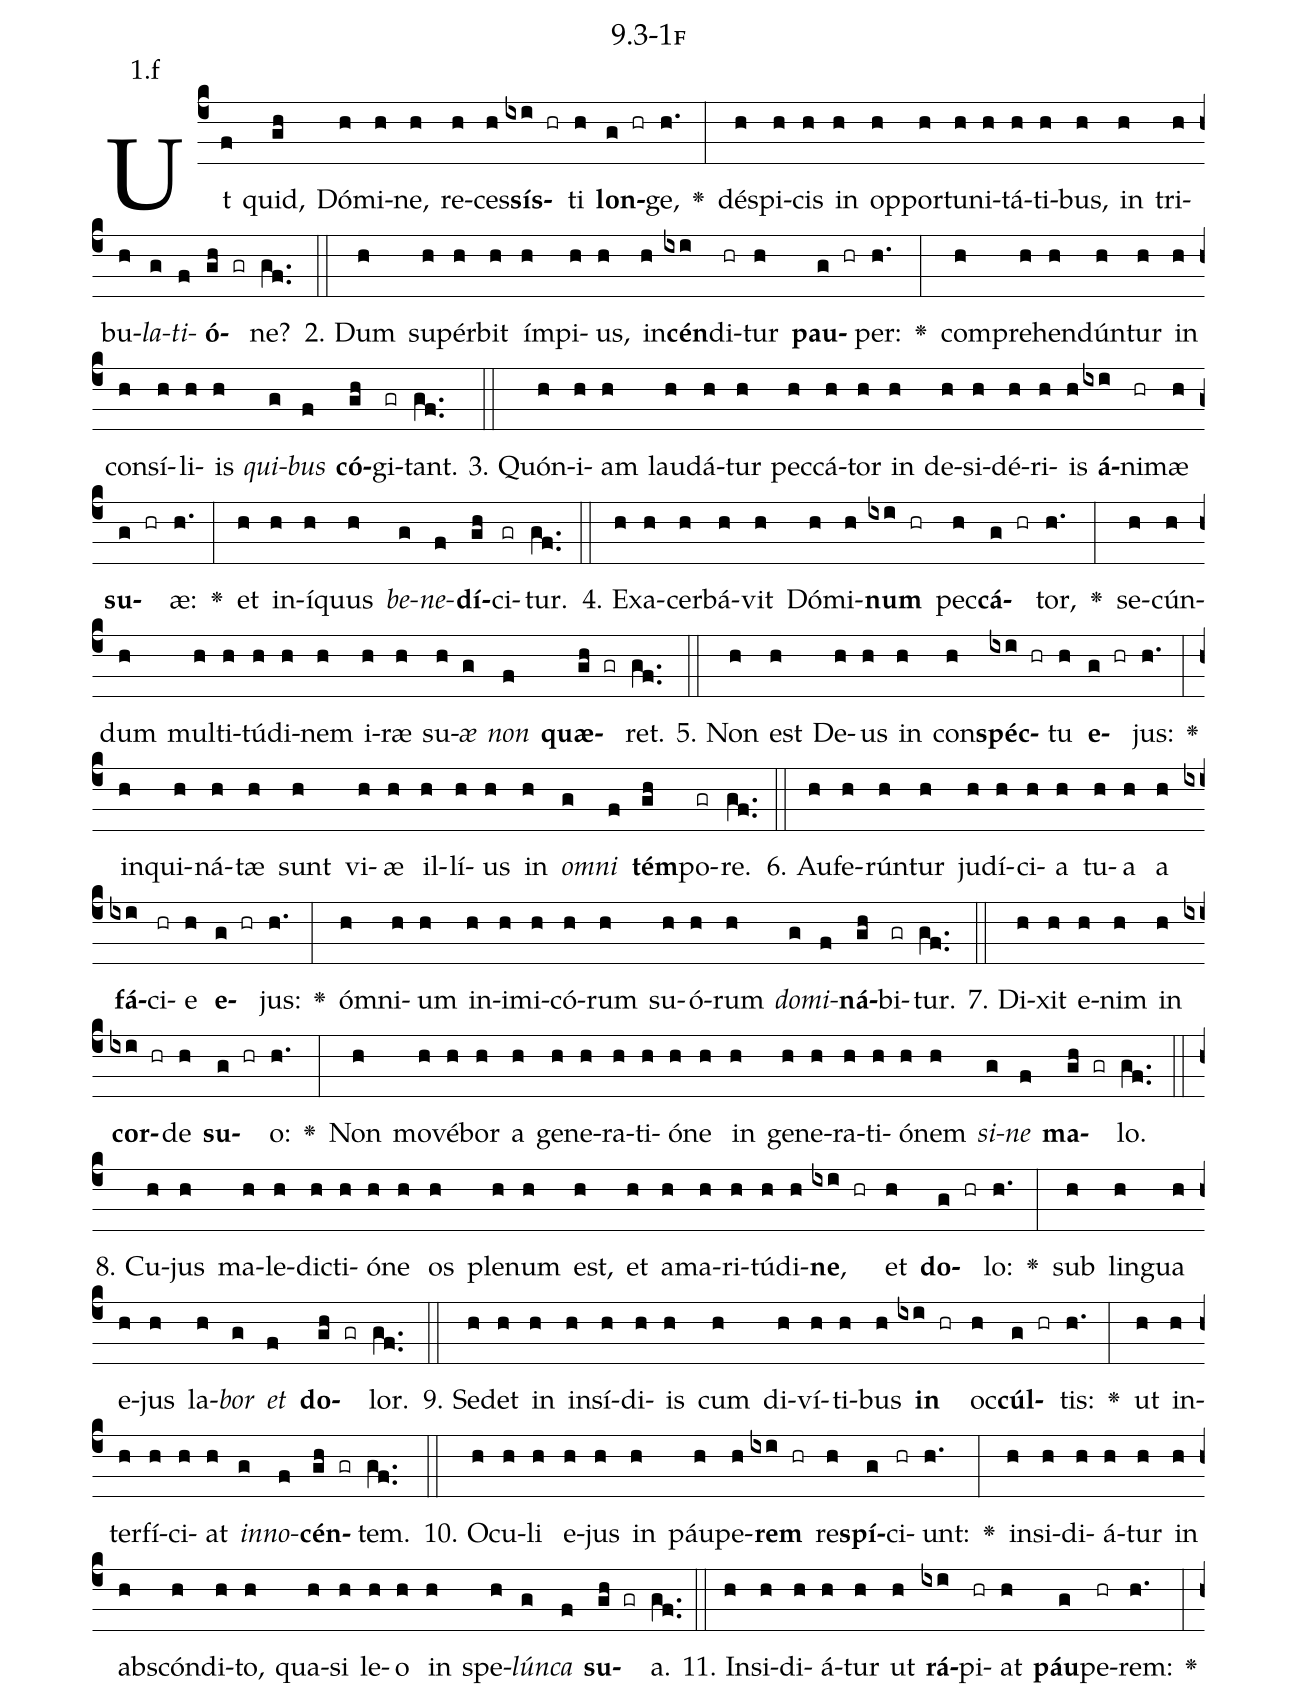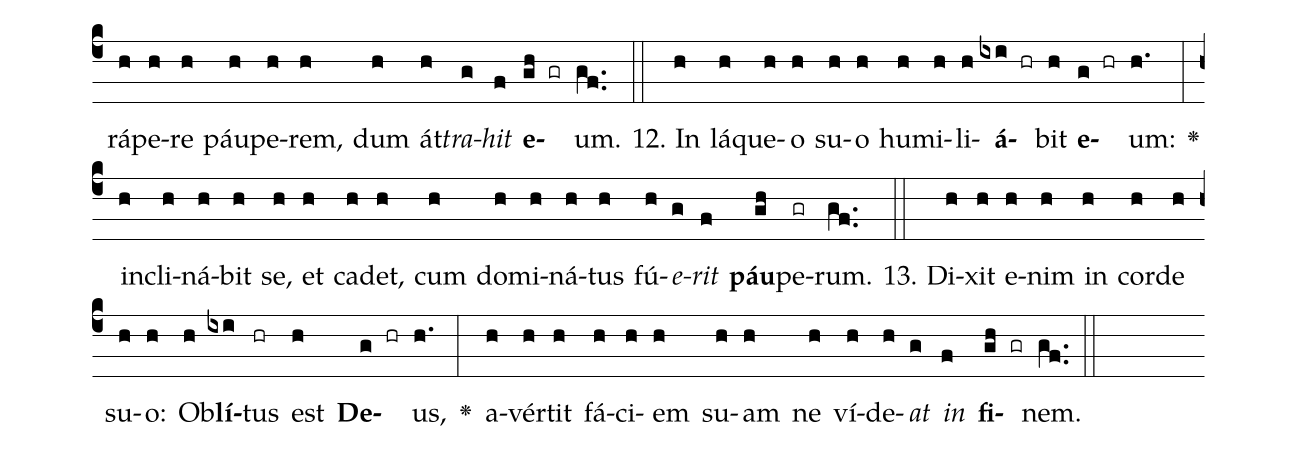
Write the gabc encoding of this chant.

name: 9.3-1f;
annotation: 1.f;
%%
(c4)Ut(f) quid,(gh) Dó(h)mi(h)ne,(h) re(h)ces(h)<b>sís</b>(ixi hr)ti(h) <b>lon</b>(g hr)ge,(h.) <v>\greheightstar</v>(:) dé(h)spi(h)cis(h) in(h) op(h)por(h)tu(h)ni(h)tá(h)ti(h)bus,(h) in(h) tri(h)bu(h)<i>la</i>(g)<i>ti</i>(f)<b>ó</b>(gh gr)ne?(gf..) (::)
2. Dum(h) su(h)pér(h)bit(h) ím(h)pi(h)us,(h) in(h)<b>cén</b>(ixi)di(hr)tur(h) <b>pau</b>(g hr)per:(h.) <v>\greheightstar</v>(:) com(h)pre(h)hen(h)dún(h)tur(h) in(h) con(h)sí(h)li(h)is(h) <i>qui</i>(g)<i>bus</i>(f) <b>có</b>(gh)gi(gr)tant.(gf..) (::)
3. Quón(h)i(h)am(h) lau(h)dá(h)tur(h) pec(h)cá(h)tor(h) in(h) de(h)si(h)dé(h)ri(h)is(h) <b>á</b>(ixi)ni(hr)mæ(h) <b>su</b>(g hr)æ:(h.) <v>\greheightstar</v>(:) et(h) in(h)í(h)quus(h) <i>be</i>(g)<i>ne</i>(f)<b>dí</b>(gh)ci(gr)tur.(gf..) (::)
4. Ex(h)a(h)cer(h)bá(h)vit(h) Dó(h)mi(h)<b>num</b>(ixi hr) pec(h)<b>cá</b>(g hr)tor,(h.) <v>\greheightstar</v>(:) se(h)cún(h)dum(h) mul(h)ti(h)tú(h)di(h)nem(h) i(h)ræ(h) su(h)<i>æ</i>(g) <i>non</i>(f) <b>quæ</b>(gh gr)ret.(gf..) (::)
5. Non(h) est(h) De(h)us(h) in(h) con(h)<b>spéc</b>(ixi hr)tu(h) <b>e</b>(g hr)jus:(h.) <v>\greheightstar</v>(:) in(h)qui(h)ná(h)tæ(h) sunt(h) vi(h)æ(h) il(h)lí(h)us(h) in(h) <i>om</i>(g)<i>ni</i>(f) <b>tém</b>(gh)po(gr)re.(gf..) (::)
6. Au(h)fe(h)rún(h)tur(h) ju(h)dí(h)ci(h)a(h) tu(h)a(h) a(h) <b>fá</b>(ixi)ci(hr)e(h) <b>e</b>(g hr)jus:(h.) <v>\greheightstar</v>(:) óm(h)ni(h)um(h) in(h)i(h)mi(h)có(h)rum(h) su(h)ó(h)rum(h) <i>do</i>(g)<i>mi</i>(f)<b>ná</b>(gh)bi(gr)tur.(gf..) (::)
7. Di(h)xit(h) e(h)nim(h) in(h) <b>cor</b>(ixi hr)de(h) <b>su</b>(g hr)o:(h.) <v>\greheightstar</v>(:) Non(h) mo(h)vé(h)bor(h) a(h) ge(h)ne(h)ra(h)ti(h)ó(h)ne(h) in(h) ge(h)ne(h)ra(h)ti(h)ó(h)nem(h) <i>si</i>(g)<i>ne</i>(f) <b>ma</b>(gh gr)lo.(gf..) (::)
8. Cu(h)jus(h) ma(h)le(h)dic(h)ti(h)ó(h)ne(h) os(h) ple(h)num(h) est,(h) et(h) a(h)ma(h)ri(h)tú(h)di(h)<b>ne</b>,(ixi hr) et(h) <b>do</b>(g hr)lo:(h.) <v>\greheightstar</v>(:) sub(h) lin(h)gua(h) e(h)jus(h) la(h)<i>bor</i>(g) <i>et</i>(f) <b>do</b>(gh gr)lor.(gf..) (::)
9. Se(h)det(h) in(h) in(h)sí(h)di(h)is(h) cum(h) di(h)ví(h)ti(h)bus(h) <b>in</b>(ixi hr) oc(h)<b>cúl</b>(g hr)tis:(h.) <v>\greheightstar</v>(:) ut(h) in(h)ter(h)fí(h)ci(h)at(h) <i>in</i>(g)<i>no</i>(f)<b>cén</b>(gh gr)tem.(gf..) (::)
10. O(h)cu(h)li(h) e(h)jus(h) in(h) páu(h)pe(h)<b>rem</b>(ixi hr) re(h)<b>spí</b>(g)ci(hr)unt:(h.) <v>\greheightstar</v>(:) in(h)si(h)di(h)á(h)tur(h) in(h) abs(h)cón(h)di(h)to,(h) qua(h)si(h) le(h)o(h) in(h) spe(h)<i>lún</i>(g)<i>ca</i>(f) <b>su</b>(gh gr)a.(gf..) (::)
11. In(h)si(h)di(h)á(h)tur(h) ut(h) <b>rá</b>(ixi)pi(hr)at(h) <b>páu</b>(g)pe(hr)rem:(h.) <v>\greheightstar</v>(:) rá(h)pe(h)re(h) páu(h)pe(h)rem,(h) dum(h) át(h)<i>tra</i>(g)<i>hit</i>(f) <b>e</b>(gh gr)um.(gf..) (::)
12. In(h) lá(h)que(h)o(h) su(h)o(h) hu(h)mi(h)li(h)<b>á</b>(ixi hr)bit(h) <b>e</b>(g hr)um:(h.) <v>\greheightstar</v>(:) in(h)cli(h)ná(h)bit(h) se,(h) et(h) ca(h)det,(h) cum(h) do(h)mi(h)ná(h)tus(h) fú(h)<i>e</i>(g)<i>rit</i>(f) <b>páu</b>(gh)pe(gr)rum.(gf..) (::)
13. Di(h)xit(h) e(h)nim(h) in(h) cor(h)de(h) su(h)o:(h) Ob(h)<b>lí</b>(ixi)tus(hr) est(h) <b>De</b>(g hr)us,(h.) <v>\greheightstar</v>(:) a(h)vér(h)tit(h) fá(h)ci(h)em(h) su(h)am(h) ne(h) ví(h)de(h)<i>at</i>(g) <i>in</i>(f) <b>fi</b>(gh gr)nem.(gf..) (::)
